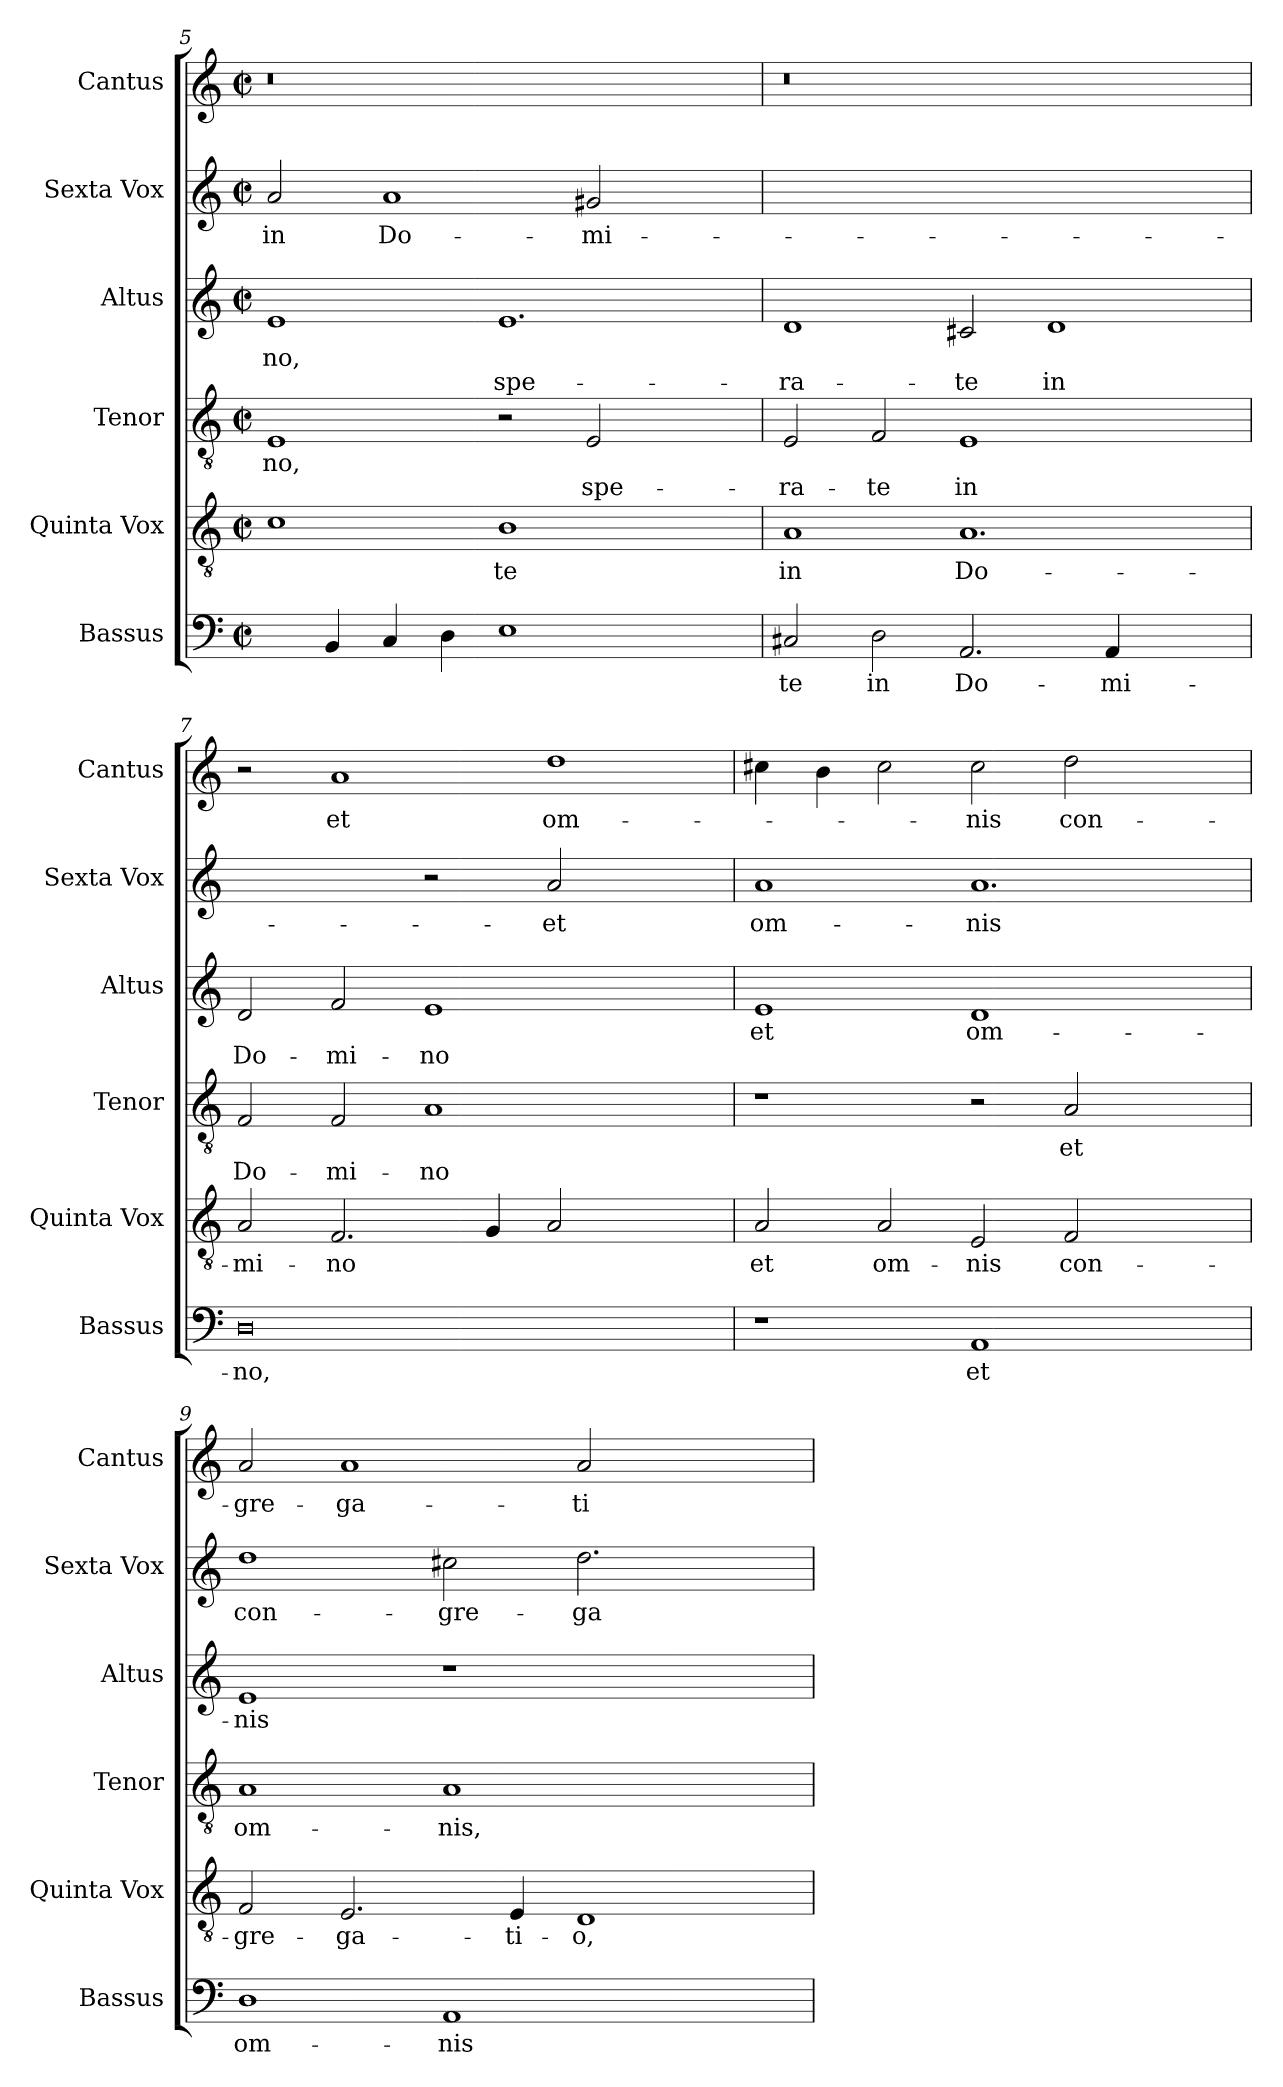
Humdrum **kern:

**kern	**text	**kern	**text	**kern	**text	**text	**kern	**text	**text	**kern	**text	**kern	**text
*part6	*part6	*part5	*part5	*part4	*part4	*part4	*part3	*part3	*part3	*part2	*part2	*part1	*part1
*staff6	*staff6	*staff5	*staff5	*staff4	*staff4	*staff4	*staff3	*staff3	*staff3	*staff2	*staff2	*staff1	*staff1
*I"Bassus	*	*I"Quinta Vox	*	*I"Tenor	*	*	*I"Altus	*	*	*I"Sexta Vox	*	*I"Cantus	*
*I'Bassus	*	*I'Quinta Vox	*	*I'Tenor	*	*	*I'Altus	*	*	*I'Sexta Vox	*	*I'Cantus	*
!!LO:LB:g=z
*clefF4	*	*clefGv2	*	*clefGv2	*	*	*clefG2	*	*	*clefG2	*	*clefG2	*
*k[]	*	*k[]	*	*k[]	*	*	*k[]	*	*	*k[]	*	*k[]	*
*C:	*	*C:	*	*C:	*	*	*C:	*	*	*C:	*	*C:	*
*M4/2	*	*M4/2	*	*M4/2	*	*	*M4/2	*	*	*M4/2	*	*M4/2	*
*met(c|)	*	*met(c|)	*	*met(c|)	*	*	*met(c|)	*	*	*met(c|)	*	*met(c|)	*
=5	=5	=5	=5	=5	=5	=5	=5	=5	=5	=5	=5	=5	=5
!	!	!	!	!	!LO:LY:b	!	!	!LO:LY:b	!	!	!LO:LY:b	!	!
4AAyy]	.	1c	.	1E	-no,	.	1e	-no,	.	2a	in	0r	.
4BB	.	.	.	.	.	.	.	.	.	.	.	.	.
!	!	!	!	!	!	!	!	!	!	!	!LO:LY:b	!	!
4C	.	.	.	.	.	.	.	.	.	1a	Do-	.	.
4D	.	.	.	.	.	.	.	.	.	.	.	.	.
!	!	!	!LO:LY:b	!	!	!	!	!	!LO:LY:b	!	!	!	!
1E	.	1B	-te	2r	.	.	1.e	.	spe-	.	.	.	.
!	!	!	!	!	!	!LO:LY:b	!	!	!	!	!LO:LY:b	!	!
.	.	.	.	2E	.	spe-	.	.	.	2g#	-mi-	.	.
2ryy	.	2ryy	.	2ryy	.	.	.	.	.	2ryy	.	2ryy	.
=6	=6	=6	=6	=6	=6	=6	=6	=6	=6	=6	=6	=6	=6
!	!LO:LY:b	!	!LO:LY:b	!	!	!LO:LY:b	!	!	!LO:LY:b	!	!LO:LY:b	!	!
2C#X	-te	1A	in	2E	.	-ra-	1d	.	-ra-	[0ayy	-no,	0r	.
!	!LO:LY:b	!	!	!	!	!LO:LY:b	!	!	!	!	!	!	!
2D	in	.	.	2F	.	-te	.	.	.	.	.	.	.
!	!LO:LY:b	!	!LO:LY:b	!	!	!LO:LY:b	!	!	!LO:LY:b	!	!	!	!
2.AA	Do-	1.A	Do-	1E	.	in	2c#	.	-te	.	.	.	.
!	!	!	!	!	!	!	!	!	!LO:LY:b	!	!	!	!
.	.	.	.	.	.	.	1d	.	in	.	.	.	.
!	!LO:LY:b	!	!	!	!	!	!	!	!	!	!	!	!
4AA	-mi-	.	.	.	.	.	.	.	.	.	.	.	.
2ryy	.	.	.	2ryy	.	.	.	.	.	2ryy	.	2ryy	.
=7	=7	=7	=7	=7	=7	=7	=7	=7	=7	=7	=7	=7	=7
!	!LO:LY:b	!	!LO:LY:b	!	!	!LO:LY:b	!	!	!LO:LY:b	!	!	!	!
0D	-no,	2A	-mi-	2F	.	Do-	2d	.	Do-	1ayy]	.	2r	.
!	!	!	!LO:LY:b	!	!	!LO:LY:b	!	!	!LO:LY:b	!	!	!	!LO:LY:b
.	.	2.F	-no	2F	.	-mi-	2f	.	-mi-	.	.	1a	et
!	!	!	!	!	!	!LO:LY:b	!	!	!LO:LY:b	!	!	!	!
.	.	.	.	1A	.	-no	1e	.	-no	2r	.	.	.
.	.	4G	.	.	.	.	.	.	.	.	.	.	.
!	!	!	!	!	!	!	!	!	!	!	!LO:LY:b	!	!LO:LY:b
.	.	2A	.	.	.	.	.	.	.	2a	et	1dd	om-
2ryy	.	2ryy	.	2ryy	.	.	2ryy	.	.	2ryy	.	.	.
=8	=8	=8	=8	=8	=8	=8	=8	=8	=8	=8	=8	=8	=8
!	!	!	!LO:LY:b	!	!	!	!	!LO:LY:b	!	!	!LO:LY:b	!	!
1r	.	2A	et	1r	.	.	1e	et	.	1a	om-	4cc#X	.
.	.	.	.	.	.	.	.	.	.	.	.	4b	.
!	!	!	!LO:LY:b	!	!	!	!	!	!	!	!	!	!
.	.	2A	om-	.	.	.	.	.	.	.	.	2cc#	.
!	!LO:LY:b	!	!LO:LY:b	!	!	!	!	!LO:LY:b	!	!	!LO:LY:b	!	!LO:LY:b
1AA	et	2E	-nis	2r	.	.	1d	om-	.	1.a	-nis	2cc#	-nis
!	!	!	!LO:LY:b	!	!LO:LY:b	!	!	!	!	!	!	!	!LO:LY:b
.	.	2F	con-	2A	et	.	.	.	.	.	.	2dd	con-
2ryy	.	2ryy	.	2ryy	.	.	2ryy	.	.	.	.	2ryy	.
=9	=9	=9	=9	=9	=9	=9	=9	=9	=9	=9	=9	=9	=9
!	!LO:LY:b	!	!LO:LY:b	!	!LO:LY:b	!	!	!LO:LY:b	!	!	!LO:LY:b	!	!LO:LY:b
1D	om-	2F	-gre-	1A	om-	.	1e	-nis	.	1dd	con-	2a	-gre-
!	!	!	!LO:LY:b	!	!	!	!	!	!	!	!	!	!LO:LY:b
.	.	2.E	-ga-	.	.	.	.	.	.	.	.	1a	-ga-
!	!LO:LY:b	!	!	!	!LO:LY:b	!	!	!	!	!	!LO:LY:b	!	!
1AA	-nis	.	.	1A	-nis,	.	1r	.	.	2cc#	-gre-	.	.
!	!	!	!LO:LY:b	!	!	!	!	!	!	!	!	!	!
.	.	4E	-ti-	.	.	.	.	.	.	.	.	.	.
!	!	!	!LO:LY:b	!	!	!	!	!	!	!	!LO:LY:b	!	!LO:LY:b
.	.	1D	-o,	.	.	.	.	.	.	2.dd	-ga-	2a	-ti-
2ryy	.	.	.	2ryy	.	.	2ryy	.	.	.	.	2ryy	.
.	.	.	.	.	.	.	.	.	.	4ryy	.	.	.
=	=	=	=	=	=	=	=	=	=	=	=	=	=
*-	*-	*-	*-	*-	*-	*-	*-	*-	*-	*-	*-	*-	*-
